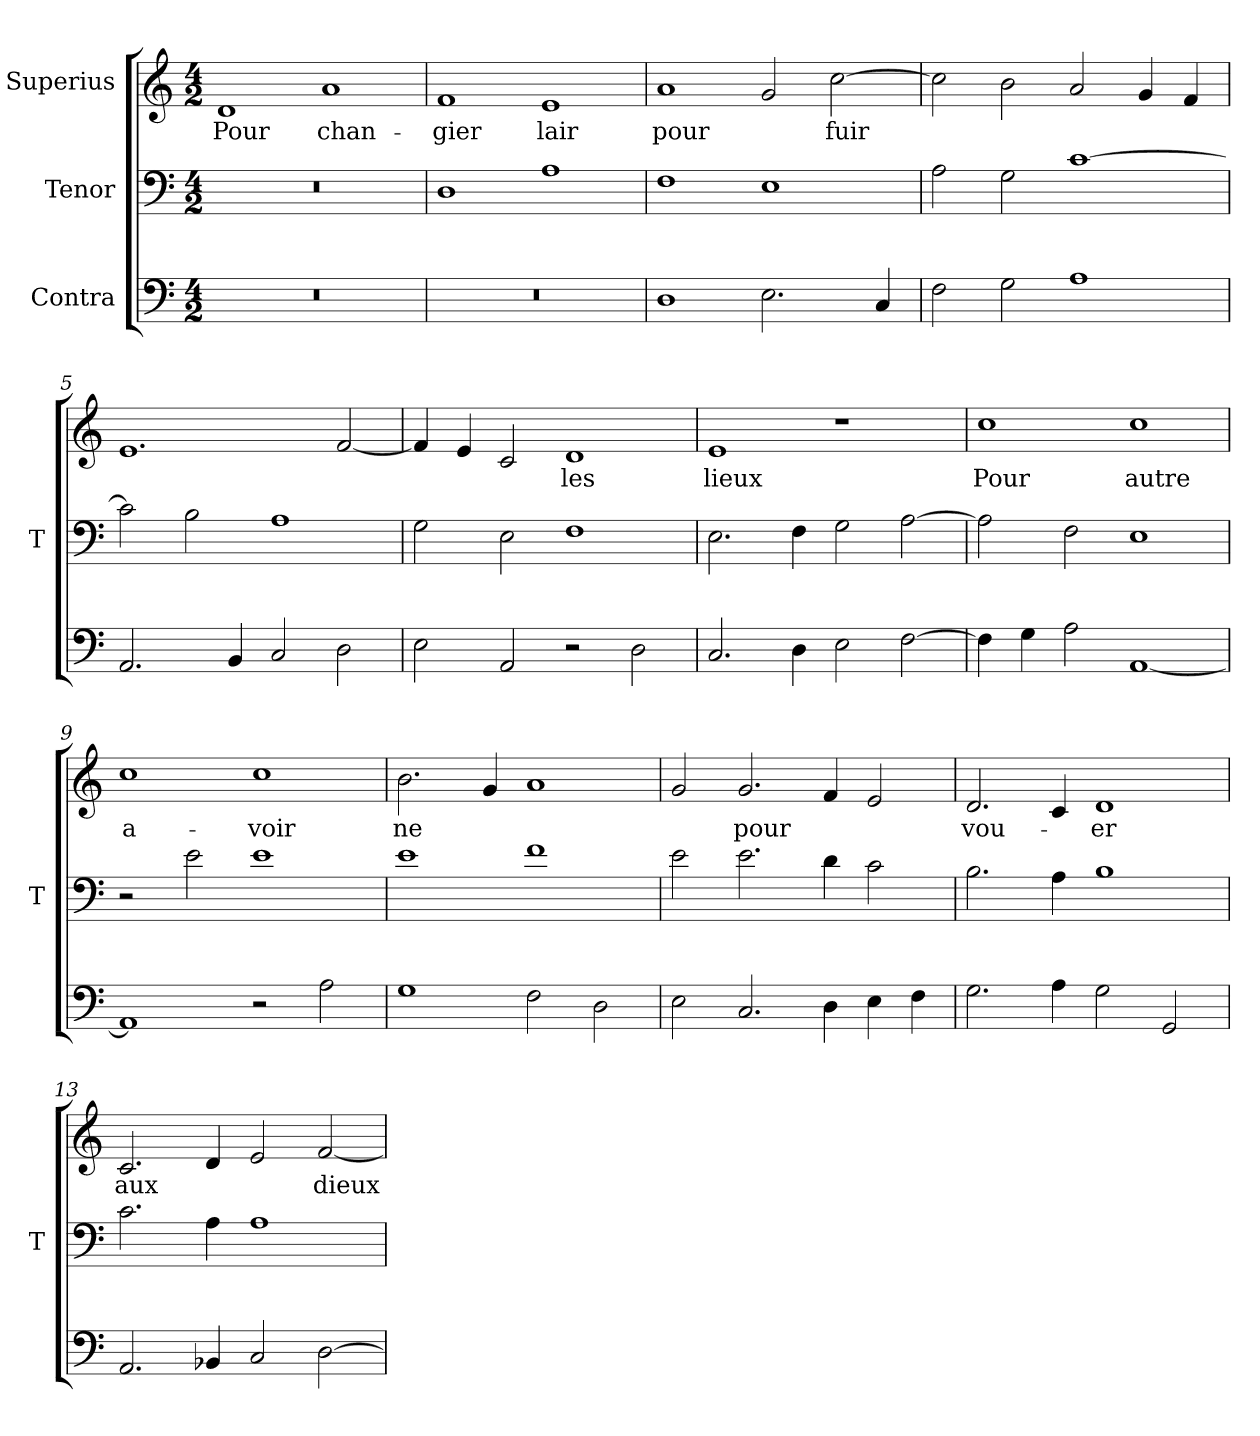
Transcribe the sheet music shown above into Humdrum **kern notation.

**kern	**kern	**kern	**text
*part3	*part2	*part1	*part1
*staff3	*staff2	*staff1	*staff1
*I"Contra	*I"Tenor	*I"Superius	*
*	*I'T	*	*
*clefF4	*clefF4	*clefG2	*
*M4/2	*M4/2	*M4/2	*
=1	=1	=1	=1
0r	0r	1d	-Pour
.	.	1a	chan-
=2	=2	=2	=2
0r	1D	1f	-gier
.	1A	1e	-lair
=3	=3	=3	=3
1D	1F	1a	-pour
2.E	1E	2g	.
.	.	[2cc	-fuir
4C	.	.	.
=4	=4	=4	=4
2F	2A	2cc]	.
2G	2G	2b	.
1A	[1c	2a	.
.	.	4g	.
.	.	4f	.
=5	=5	=5	=5
2.AA	2c]	1.e	.
.	2B	.	.
4BB	.	.	.
2C	1A	.	.
2D	.	[2f	.
=6	=6	=6	=6
2E	2G	4f]	.
.	.	4e	.
2AA	2E	2c	.
2r	1F	1d	-les
2D	.	.	.
=7	=7	=7	=7
2.C	2.E	1e	-lieux
4D	4F	.	.
2E	2G	1r	.
[2F	[2A	.	.
=8	=8	=8	=8
4F]	2A]	1cc	-Pour
4G	.	.	.
2A	2F	.	.
[1AA	1E	1cc	-autre
=9	=9	=9	=9
1AA]	2r	1cc	a-
.	2e	.	.
2r	1e	1cc	-voir
2A	.	.	.
=10	=10	=10	=10
1G	1e	2.b	-ne
.	.	4g	.
2F	1f	1a	.
2D	.	.	.
=11	=11	=11	=11
2E	2e	2g	.
2.C	2.e	2.g	-pour
4D	4d	4f	.
4E	2c	2e	.
4F	.	.	.
=12	=12	=12	=12
2.G	2.B	2.d	vou-
4A	4A	4c	.
2G	1B	1d	-er
2GG	.	.	.
=13	=13	=13	=13
2.AA	2.c	2.c	-aux
4BB-X	4A	4d	.
2C	1A	2e	.
[2D	.	[2f	-dieux
=	=	=	=
*-	*-	*-	*-
